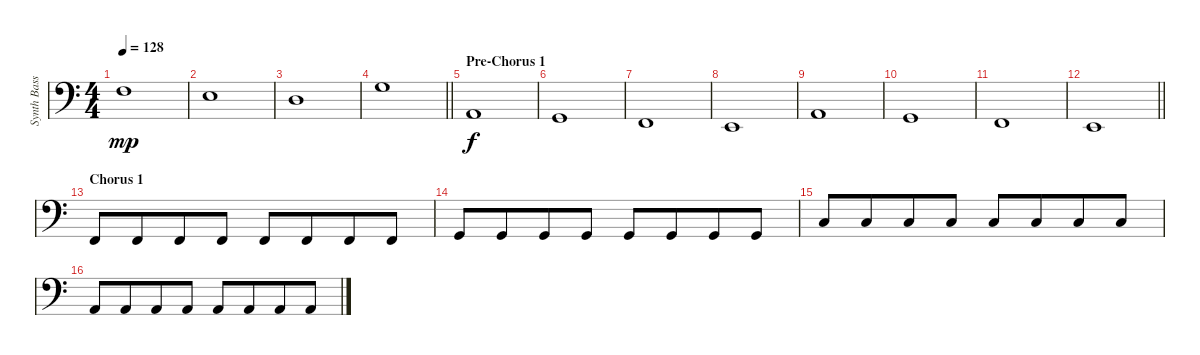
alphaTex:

\track ("Synth Bass" "Synth Bass") {instrument synthbass1}
\staff {score}
\tuning (G2 D2 A1 E1) {hide}
\ts (4 4)
\tempo 128
\clef f4
\ks c
3.2.1{dy mp} |
2.2.1 |
5.3.1 |
\barLineRight lightlight
5.2.1 |
\section ("" "Pre-Chorus 1")
5.4.1{dy f} |
3.4.1 |
1.4.1 |
0.4.1 |
5.4.1 |
3.4.1 |
1.4.1 |
\barLineRight lightlight
0.4.1 |
\section ("" "Chorus 1")
1.4.8 1.4.8{beam merge} 1.4.8 1.4.8 1.4.8 1.4.8{beam merge} 1.4.8 1.4.8 |
3.4.8 3.4.8{beam merge} 3.4.8 3.4.8 3.4.8 3.4.8{beam merge} 3.4.8 3.4.8 |
3.3.8 3.3.8{beam merge} 3.3.8 3.3.8 3.3.8 3.3.8{beam merge} 3.3.8 3.3.8 |
5.4.8 5.4.8{beam merge} 5.4.8 5.4.8 5.4.8 5.4.8{beam merge} 5.4.8 5.4.8
